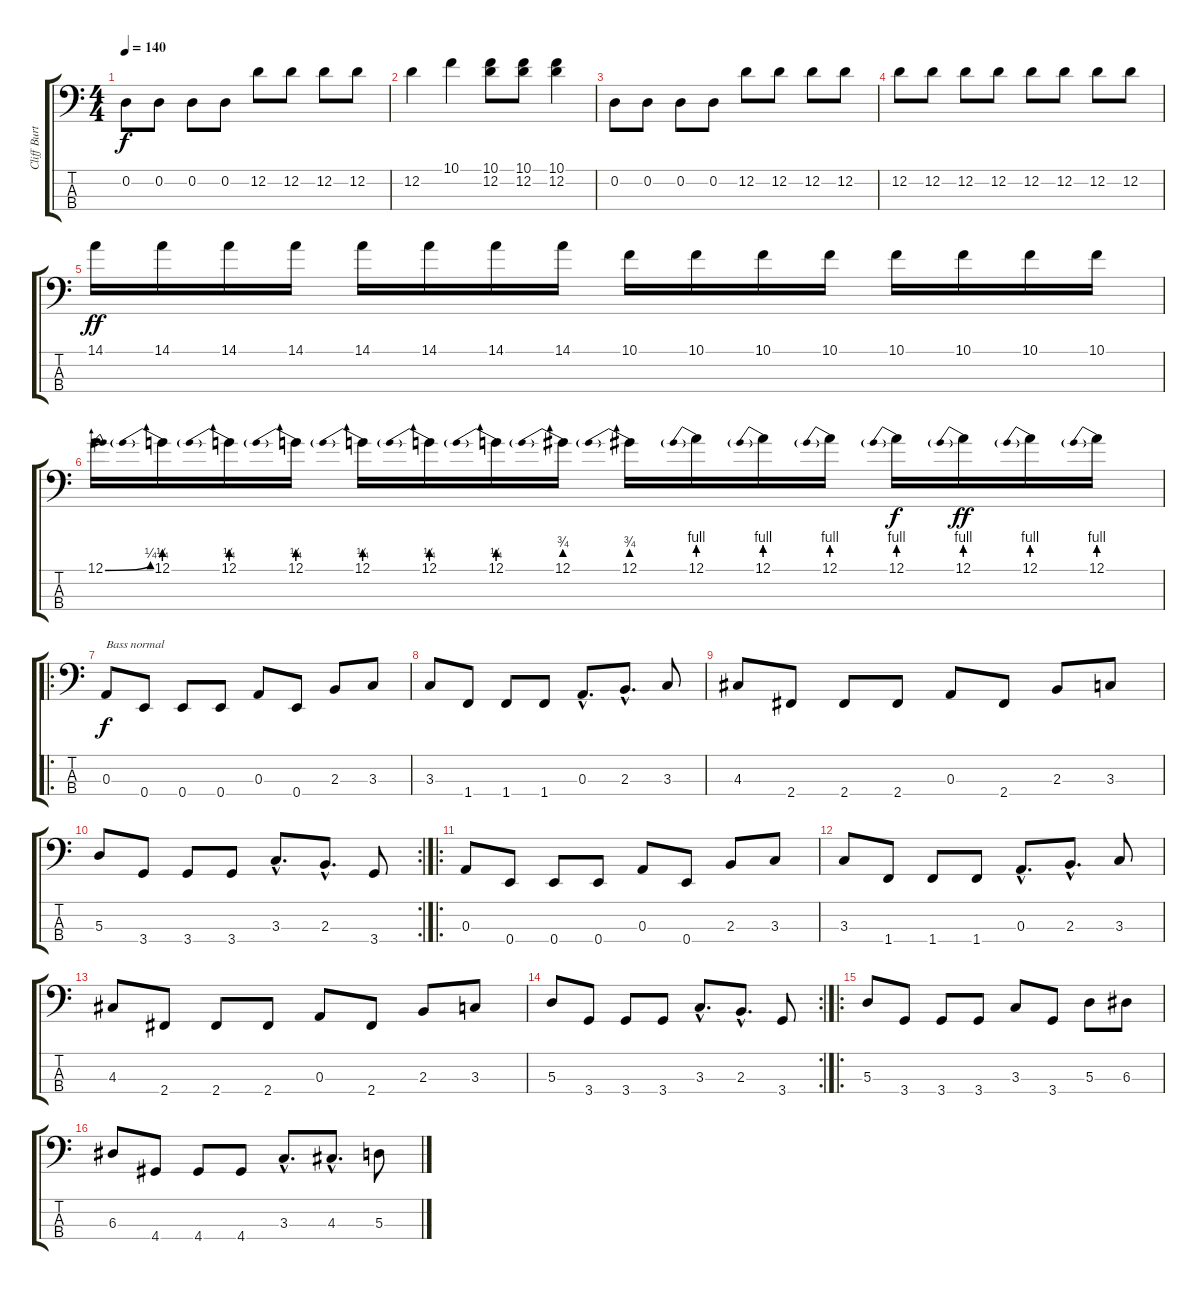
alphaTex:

\track ("Cliff Burton (Bass)" "Cliff Burt") {instrument electricbassfinger}
\staff {score tabs}
\tuning (G2 D2 A1 E1) {hide}
\ts (4 4)
\tempo 140
\clef f4
\ks c
0.2.8{dy f volume 12 instrument overdrivenguitar} 0.2.8 0.2.8 0.2.8 12.2.8 12.2.8 12.2.8 12.2.8 |
12.2.4{volume 12 instrument overdrivenguitar} 10.1.4 (10.1 12.2).8 (10.1 12.2).8 (10.1 12.2).4 |
0.2.8{volume 12 instrument overdrivenguitar} 0.2.8 0.2.8 0.2.8 12.2.8 12.2.8 12.2.8 12.2.8 |
12.2.8{volume 12 instrument overdrivenguitar} 12.2.8 12.2.8 12.2.8 12.2.8 12.2.8 12.2.8 12.2.8 |
14.1.16{dy ff volume 12 instrument distortionguitar} 14.1.16 14.1.16 14.1.16 14.1.16 14.1.16 14.1.16 14.1.16 10.1.16 10.1.16 10.1.16 10.1.16 10.1.16 10.1.16 10.1.16 10.1.16 |
12.1{be (bend 0 0 60 1)}.16{volume 12 instrument distortionguitar} 12.1{be (prebend 0 1 60 1)}.16 12.1{be (prebend 0 1 60 1)}.16 12.1{be (prebend 0 1 60 1)}.16 12.1{be (prebend 0 1 60 1)}.16 12.1{be (prebend 0 1 60 1)}.16 12.1{be (prebend 0 1 60 1)}.16 12.1{be (prebend 0 3 60 3)}.16 12.1{be (prebend 0 3 60 3)}.16 12.1{be (prebend 0 4 60 4)}.16 12.1{be (prebend 0 4 60 4)}.16 12.1{be (prebend 0 4 60 4)}.16 12.1{be (prebend 0 4 60 4)}.16{dy f} 12.1{be (prebend 0 4 60 4)}.16{dy ff} 12.1{be (prebend 0 4 60 4)}.16 12.1{be (prebend 0 4 60 4)}.16 |
\ro
0.3.8{txt "Bass normal" dy f volume 16 instrument electricbassfinger} 0.4.8 0.4.8 0.4.8 0.3.8 0.4.8 2.3.8 3.3.8 |
3.3.8 1.4.8 1.4.8 1.4.8 0.3{hac}.8{d} 2.3{hac}.8{d} 3.3.8 |
4.3.8 2.4.8 2.4.8 2.4.8 0.3.8 2.4.8 2.3.8 3.3.8 |
\rc 2
5.3.8 3.4.8 3.4.8 3.4.8 3.3{hac}.8{d} 2.3{hac}.8{d} 3.4.8 |
\ro
0.3.8 0.4.8 0.4.8 0.4.8 0.3.8 0.4.8 2.3.8 3.3.8 |
3.3.8 1.4.8 1.4.8 1.4.8 0.3{hac}.8{d} 2.3{hac}.8{d} 3.3.8 |
4.3.8 2.4.8 2.4.8 2.4.8 0.3.8 2.4.8 2.3.8 3.3.8 |
\rc 2
5.3.8 3.4.8 3.4.8 3.4.8 3.3{hac}.8{d} 2.3{hac}.8{d} 3.4.8 |
\ro
5.3.8 3.4.8 3.4.8 3.4.8 3.3.8 3.4.8 5.3.8 6.3.8 |
6.3.8 4.4.8 4.4.8 4.4.8 3.3{hac}.8{d} 4.3{hac}.8{d} 5.3.8
